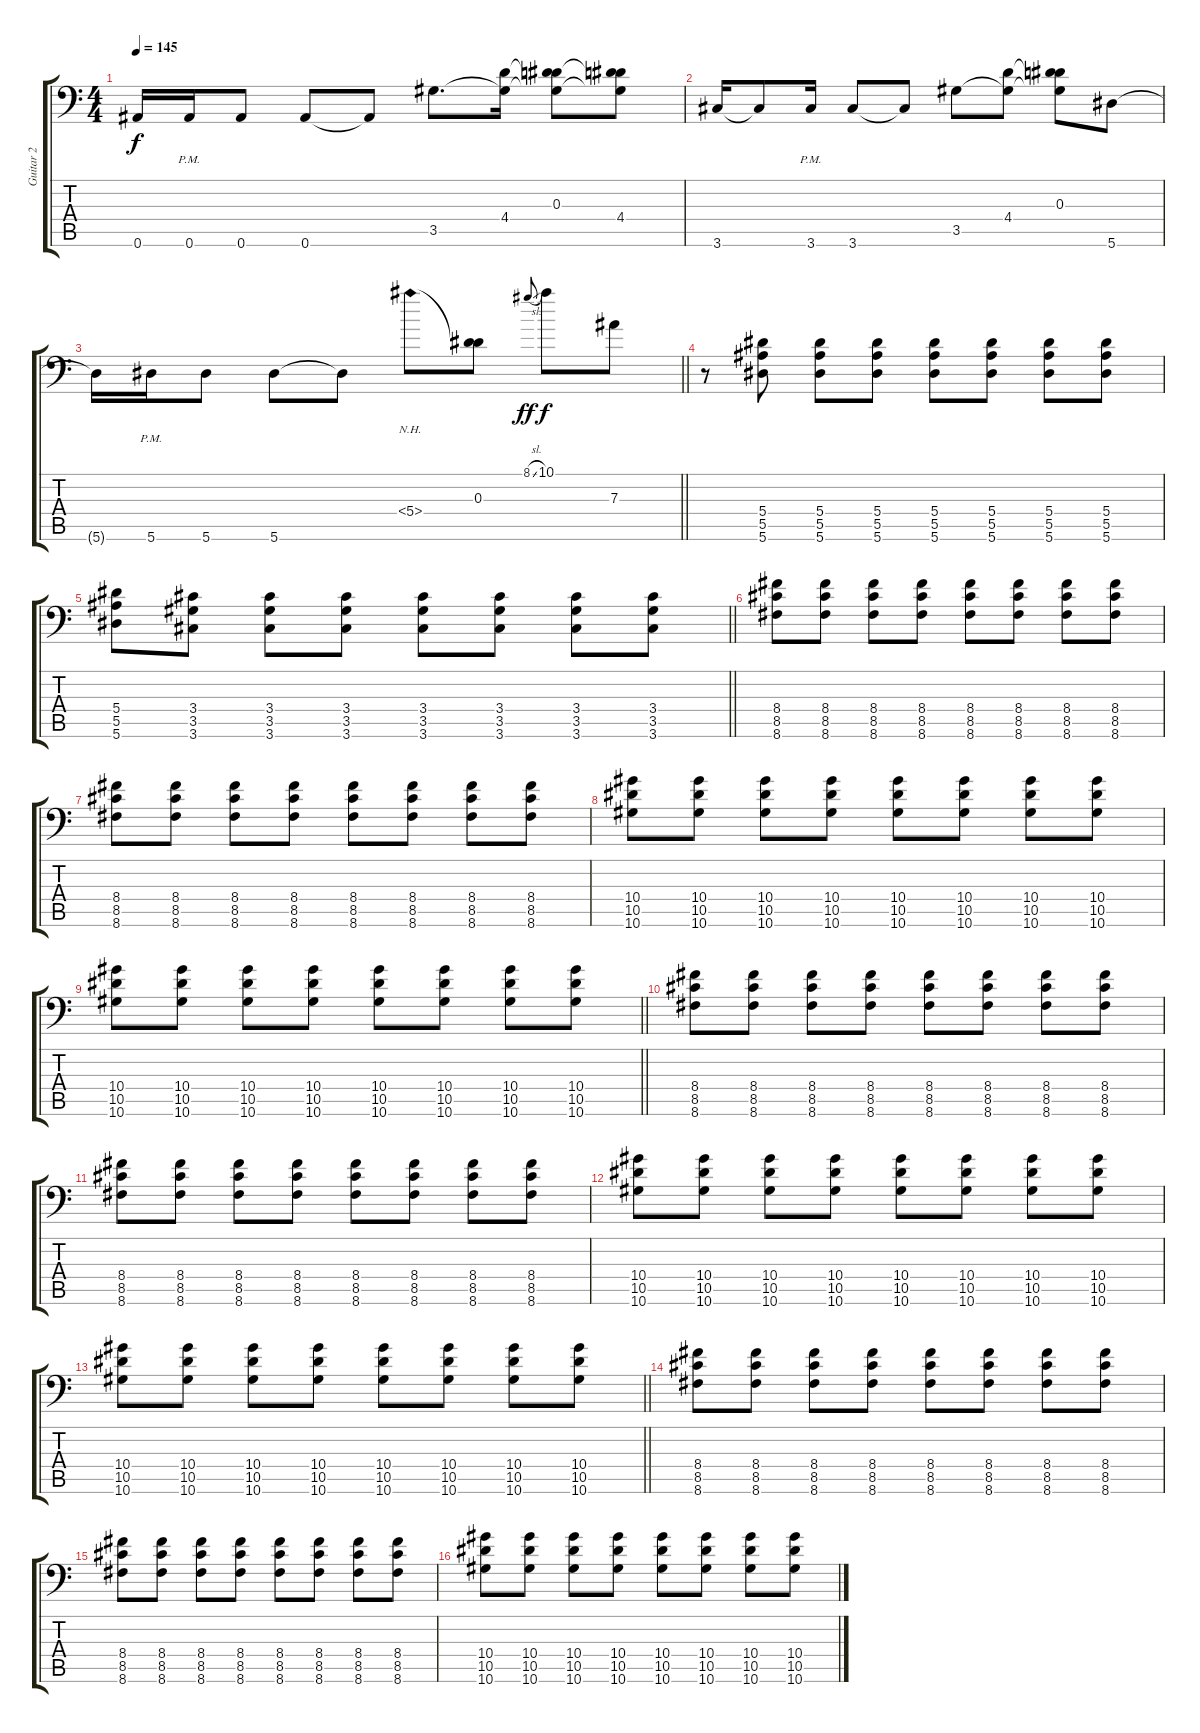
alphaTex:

\track ("Guitar 2" "Guitar 2") {instrument distortionguitar}
\staff {score tabs}
\tuning (C4 G3 Eb3 Bb2 F2 Bb1) {hide}
\ts (4 4)
\tempo 145
\clef f4
\ks c
0.6{t}.16{dy f} 0.6{pm}.16 0.6.8 0.6.8 0.6{t}.8 3.5.8{d} (4.4 3.5{t}).16 (0.3 4.4{t} 3.5{t}).8 (0.3{t} 4.4 3.5{t}).8 |
3.6.16 3.6{t}.8 3.6{pm}.16 3.6.8 3.6{t}.8 3.5.8 (4.4 3.5{t}).8 (0.3 4.4{t} 3.5{t}).8 5.6.8 |
\barLineRight lightlight
5.6{t}.16 5.6{pm}.16 5.6.8 5.6.8 5.6{t}.8 5.4{nh}.8 (0.3 5.4{t}).8 8.1{sl}.8{gr onbeat dy ff} 10.1.8{dy f} 7.3.8 |
r.8{balance 8} (5.4 5.5 5.6).8 (5.4 5.5 5.6).8 (5.4 5.5 5.6).8 (5.4 5.5 5.6).8 (5.4 5.5 5.6).8 (5.4 5.5 5.6).8 (5.4 5.5 5.6).8 |
\barLineRight lightlight
(5.4 5.5 5.6).8 (3.4 3.5 3.6).8 (3.4 3.5 3.6).8 (3.4 3.5 3.6).8 (3.4 3.5 3.6).8 (3.4 3.5 3.6).8 (3.4 3.5 3.6).8 (3.4 3.5 3.6).8 |
(8.4 8.5 8.6).8{balance 8} (8.4 8.5 8.6).8 (8.4 8.5 8.6).8 (8.4 8.5 8.6).8 (8.4 8.5 8.6).8 (8.4 8.5 8.6).8 (8.4 8.5 8.6).8 (8.4 8.5 8.6).8 |
(8.4 8.5 8.6).8 (8.4 8.5 8.6).8 (8.4 8.5 8.6).8 (8.4 8.5 8.6).8 (8.4 8.5 8.6).8 (8.4 8.5 8.6).8 (8.4 8.5 8.6).8 (8.4 8.5 8.6).8 |
(10.4 10.5 10.6).8 (10.4 10.5 10.6).8 (10.4 10.5 10.6).8 (10.4 10.5 10.6).8 (10.4 10.5 10.6).8 (10.4 10.5 10.6).8 (10.4 10.5 10.6).8 (10.4 10.5 10.6).8 |
\barLineRight lightlight
(10.4 10.5 10.6).8 (10.4 10.5 10.6).8 (10.4 10.5 10.6).8 (10.4 10.5 10.6).8 (10.4 10.5 10.6).8 (10.4 10.5 10.6).8 (10.4 10.5 10.6).8 (10.4 10.5 10.6).8 |
(8.4 8.5 8.6).8 (8.4 8.5 8.6).8 (8.4 8.5 8.6).8 (8.4 8.5 8.6).8 (8.4 8.5 8.6).8 (8.4 8.5 8.6).8 (8.4 8.5 8.6).8 (8.4 8.5 8.6).8 |
(8.4 8.5 8.6).8 (8.4 8.5 8.6).8 (8.4 8.5 8.6).8 (8.4 8.5 8.6).8 (8.4 8.5 8.6).8 (8.4 8.5 8.6).8 (8.4 8.5 8.6).8 (8.4 8.5 8.6).8 |
(10.4 10.5 10.6).8 (10.4 10.5 10.6).8 (10.4 10.5 10.6).8 (10.4 10.5 10.6).8 (10.4 10.5 10.6).8 (10.4 10.5 10.6).8 (10.4 10.5 10.6).8 (10.4 10.5 10.6).8 |
\barLineRight lightlight
(10.4 10.5 10.6).8 (10.4 10.5 10.6).8 (10.4 10.5 10.6).8 (10.4 10.5 10.6).8 (10.4 10.5 10.6).8 (10.4 10.5 10.6).8 (10.4 10.5 10.6).8 (10.4 10.5 10.6).8 |
(8.4 8.5 8.6).8 (8.4 8.5 8.6).8 (8.4 8.5 8.6).8 (8.4 8.5 8.6).8 (8.4 8.5 8.6).8 (8.4 8.5 8.6).8 (8.4 8.5 8.6).8 (8.4 8.5 8.6).8 |
(8.4 8.5 8.6).8 (8.4 8.5 8.6).8 (8.4 8.5 8.6).8 (8.4 8.5 8.6).8 (8.4 8.5 8.6).8 (8.4 8.5 8.6).8 (8.4 8.5 8.6).8 (8.4 8.5 8.6).8 |
(10.4 10.5 10.6).8 (10.4 10.5 10.6).8 (10.4 10.5 10.6).8 (10.4 10.5 10.6).8 (10.4 10.5 10.6).8 (10.4 10.5 10.6).8 (10.4 10.5 10.6).8 (10.4 10.5 10.6).8
